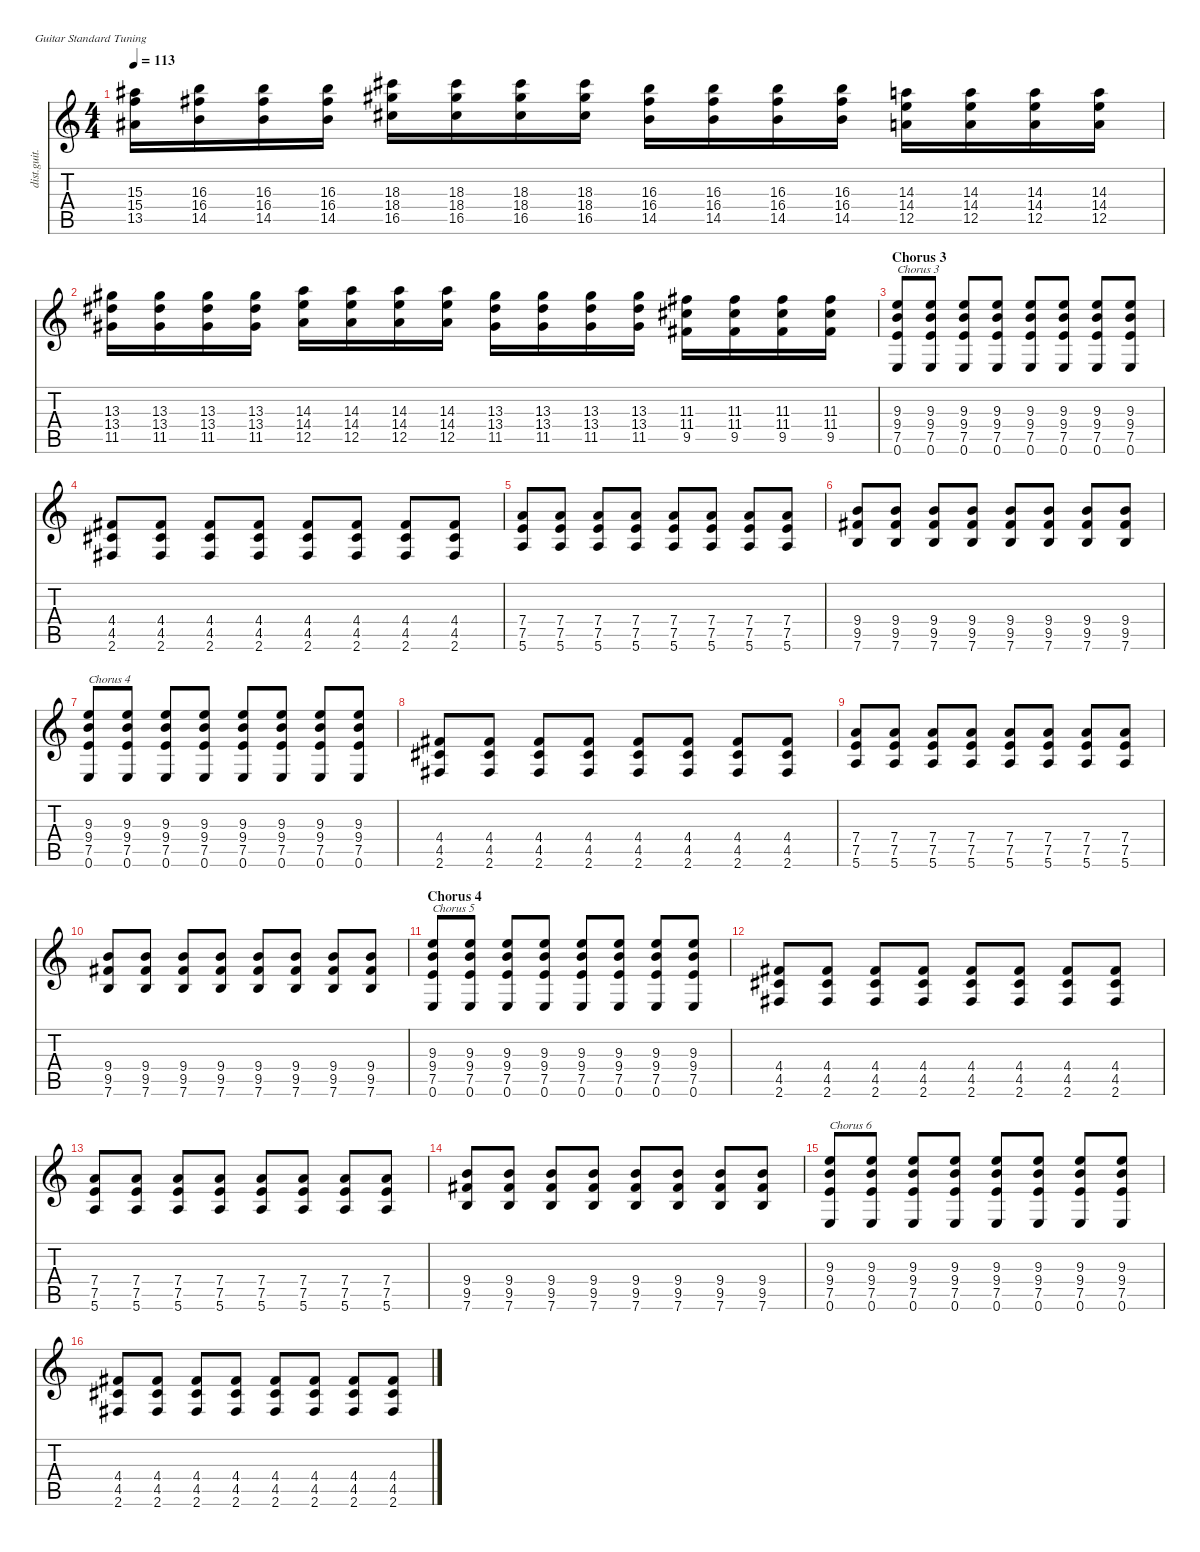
\defaultSystemsLayout 4
\hideDynamics
\bracketExtendMode nobrackets
\otherSystemsTrackNameOrientation horizontal
\track ("Teanui" "dist.guit.") {mute instrument distortionguitar}
\staff {score tabs}
\tuning (E4 B3 G3 D3 A2 E2)
\ts (4 4)
\tempo 113
\clef g2
\ks c
(15.3{acc #} 15.4 13.5{acc #}).16{dy f beam Down} (16.3 16.4{acc #} 14.5).16{beam Down} (16.3 16.4{acc #} 14.5).16{beam Down} (16.3 16.4{acc #} 14.5).16{beam Down} (18.3{acc #} 18.4{acc #} 16.5{acc #}).16{beam Down} (18.3{acc #} 18.4{acc #} 16.5{acc #}).16{beam Down} (18.3{acc #} 18.4{acc #} 16.5{acc #}).16{beam Down} (18.3{acc #} 18.4{acc #} 16.5{acc #}).16{beam Down} (16.3 16.4{acc #} 14.5).16{beam Down} (16.3 16.4{acc #} 14.5).16{beam Down} (16.3 16.4{acc #} 14.5).16{beam Down} (16.3 16.4{acc #} 14.5).16{beam Down} (14.3 14.4 12.5).16{beam Down} (14.3 14.4 12.5).16{beam Down} (14.3 14.4 12.5).16{beam Down} (14.3 14.4 12.5).16{beam Down} |
(13.3{acc #} 13.4{acc #} 11.5{acc #}).16{beam Down} (13.3{acc #} 13.4{acc #} 11.5{acc #}).16{beam Down} (13.3{acc #} 13.4{acc #} 11.5{acc #}).16{beam Down} (13.3{acc #} 13.4{acc #} 11.5{acc #}).16{beam Down} (14.3 14.4 12.5).16{beam Down} (14.3 14.4 12.5).16{beam Down} (14.3 14.4 12.5).16{beam Down} (14.3 14.4 12.5).16{beam Down} (13.3{acc #} 13.4{acc #} 11.5{acc #}).16{beam Down} (13.3{acc #} 13.4{acc #} 11.5{acc #}).16{beam Down} (13.3{acc #} 13.4{acc #} 11.5{acc #}).16{beam Down} (13.3{acc #} 13.4{acc #} 11.5{acc #}).16{beam Down} (11.3{acc #} 11.4{acc #} 9.5{acc #}).16{beam Down} (11.3{acc #} 11.4{acc #} 9.5{acc #}).16{beam Down} (11.3{acc #} 11.4{acc #} 9.5{acc #}).16{beam Down} (11.3{acc #} 11.4{acc #} 9.5{acc #}).16{beam Down} |
\section ("" "Chorus 3")
(9.3 9.4 7.5 0.6).8{txt "Chorus 3" beam Up} (9.3 9.4 7.5 0.6).8{beam Up} (9.3 9.4 7.5 0.6).8{beam Up} (9.3 9.4 7.5 0.6).8{beam Up} (9.3 9.4 7.5 0.6).8{beam Up} (9.3 9.4 7.5 0.6).8{beam Up} (9.3 9.4 7.5 0.6).8{beam Up} (9.3 9.4 7.5 0.6).8{beam Up} |
(4.4{acc #} 4.5{acc #} 2.6{acc #}).8{beam Up} (4.4{acc #} 4.5{acc #} 2.6{acc #}).8{beam Up} (4.4{acc #} 4.5{acc #} 2.6{acc #}).8{beam Up} (4.4{acc #} 4.5{acc #} 2.6{acc #}).8{beam Up} (4.4{acc #} 4.5{acc #} 2.6{acc #}).8{beam Up} (4.4{acc #} 4.5{acc #} 2.6{acc #}).8{beam Up} (4.4{acc #} 4.5{acc #} 2.6{acc #}).8{beam Up} (4.4{acc #} 4.5{acc #} 2.6{acc #}).8{beam Up} |
(7.4 7.5 5.6).8{beam Up} (7.4 7.5 5.6).8{beam Up} (7.4 7.5 5.6).8{beam Up} (7.4 7.5 5.6).8{beam Up} (7.4 7.5 5.6).8{beam Up} (7.4 7.5 5.6).8{beam Up} (7.4 7.5 5.6).8{beam Up} (7.4 7.5 5.6).8{beam Up} |
(9.4 9.5{acc #} 7.6).8{beam Up} (9.4 9.5{acc #} 7.6).8{beam Up} (9.4 9.5{acc #} 7.6).8{beam Up} (9.4 9.5{acc #} 7.6).8{beam Up} (9.4 9.5{acc #} 7.6).8{beam Up} (9.4 9.5{acc #} 7.6).8{beam Up} (9.4 9.5{acc #} 7.6).8{beam Up} (9.4 9.5{acc #} 7.6).8{beam Up} |
(9.3 9.4 7.5 0.6).8{txt "Chorus 4" beam Up} (9.3 9.4 7.5 0.6).8{beam Up} (9.3 9.4 7.5 0.6).8{beam Up} (9.3 9.4 7.5 0.6).8{beam Up} (9.3 9.4 7.5 0.6).8{beam Up} (9.3 9.4 7.5 0.6).8{beam Up} (9.3 9.4 7.5 0.6).8{beam Up} (9.3 9.4 7.5 0.6).8{beam Up} |
(4.4{acc #} 4.5{acc #} 2.6{acc #}).8{beam Up} (4.4{acc #} 4.5{acc #} 2.6{acc #}).8{beam Up} (4.4{acc #} 4.5{acc #} 2.6{acc #}).8{beam Up} (4.4{acc #} 4.5{acc #} 2.6{acc #}).8{beam Up} (4.4{acc #} 4.5{acc #} 2.6{acc #}).8{beam Up} (4.4{acc #} 4.5{acc #} 2.6{acc #}).8{beam Up} (4.4{acc #} 4.5{acc #} 2.6{acc #}).8{beam Up} (4.4{acc #} 4.5{acc #} 2.6{acc #}).8{beam Up} |
(7.4 7.5 5.6).8{beam Up} (7.4 7.5 5.6).8{beam Up} (7.4 7.5 5.6).8{beam Up} (7.4 7.5 5.6).8{beam Up} (7.4 7.5 5.6).8{beam Up} (7.4 7.5 5.6).8{beam Up} (7.4 7.5 5.6).8{beam Up} (7.4 7.5 5.6).8{beam Up} |
(9.4 9.5{acc #} 7.6).8{beam Up} (9.4 9.5{acc #} 7.6).8{beam Up} (9.4 9.5{acc #} 7.6).8{beam Up} (9.4 9.5{acc #} 7.6).8{beam Up} (9.4 9.5{acc #} 7.6).8{beam Up} (9.4 9.5{acc #} 7.6).8{beam Up} (9.4 9.5{acc #} 7.6).8{beam Up} (9.4 9.5{acc #} 7.6).8{beam Up} |
\section ("" "Chorus 4")
(9.3 9.4 7.5 0.6).8{txt "Chorus 5" beam Up} (9.3 9.4 7.5 0.6).8{beam Up} (9.3 9.4 7.5 0.6).8{beam Up} (9.3 9.4 7.5 0.6).8{beam Up} (9.3 9.4 7.5 0.6).8{beam Up} (9.3 9.4 7.5 0.6).8{beam Up} (9.3 9.4 7.5 0.6).8{beam Up} (9.3 9.4 7.5 0.6).8{beam Up} |
(4.4{acc #} 4.5{acc #} 2.6{acc #}).8{beam Up} (4.4{acc #} 4.5{acc #} 2.6{acc #}).8{beam Up} (4.4{acc #} 4.5{acc #} 2.6{acc #}).8{beam Up} (4.4{acc #} 4.5{acc #} 2.6{acc #}).8{beam Up} (4.4{acc #} 4.5{acc #} 2.6{acc #}).8{beam Up} (4.4{acc #} 4.5{acc #} 2.6{acc #}).8{beam Up} (4.4{acc #} 4.5{acc #} 2.6{acc #}).8{beam Up} (4.4{acc #} 4.5{acc #} 2.6{acc #}).8{beam Up} |
(7.4 7.5 5.6).8{beam Up} (7.4 7.5 5.6).8{beam Up} (7.4 7.5 5.6).8{beam Up} (7.4 7.5 5.6).8{beam Up} (7.4 7.5 5.6).8{beam Up} (7.4 7.5 5.6).8{beam Up} (7.4 7.5 5.6).8{beam Up} (7.4 7.5 5.6).8{beam Up} |
(9.4 9.5{acc #} 7.6).8{beam Up} (9.4 9.5{acc #} 7.6).8{beam Up} (9.4 9.5{acc #} 7.6).8{beam Up} (9.4 9.5{acc #} 7.6).8{beam Up} (9.4 9.5{acc #} 7.6).8{beam Up} (9.4 9.5{acc #} 7.6).8{beam Up} (9.4 9.5{acc #} 7.6).8{beam Up} (9.4 9.5{acc #} 7.6).8{beam Up} |
(9.3 9.4 7.5 0.6).8{txt "Chorus 6" beam Up} (9.3 9.4 7.5 0.6).8{beam Up} (9.3 9.4 7.5 0.6).8{beam Up} (9.3 9.4 7.5 0.6).8{beam Up} (9.3 9.4 7.5 0.6).8{beam Up} (9.3 9.4 7.5 0.6).8{beam Up} (9.3 9.4 7.5 0.6).8{beam Up} (9.3 9.4 7.5 0.6).8{beam Up} |
(4.4{acc #} 4.5{acc #} 2.6{acc #}).8{beam Up} (4.4{acc #} 4.5{acc #} 2.6{acc #}).8{beam Up} (4.4{acc #} 4.5{acc #} 2.6{acc #}).8{beam Up} (4.4{acc #} 4.5{acc #} 2.6{acc #}).8{beam Up} (4.4{acc #} 4.5{acc #} 2.6{acc #}).8{beam Up} (4.4{acc #} 4.5{acc #} 2.6{acc #}).8{beam Up} (4.4{acc #} 4.5{acc #} 2.6{acc #}).8{beam Up} (4.4{acc #} 4.5{acc #} 2.6{acc #}).8{beam Up}
